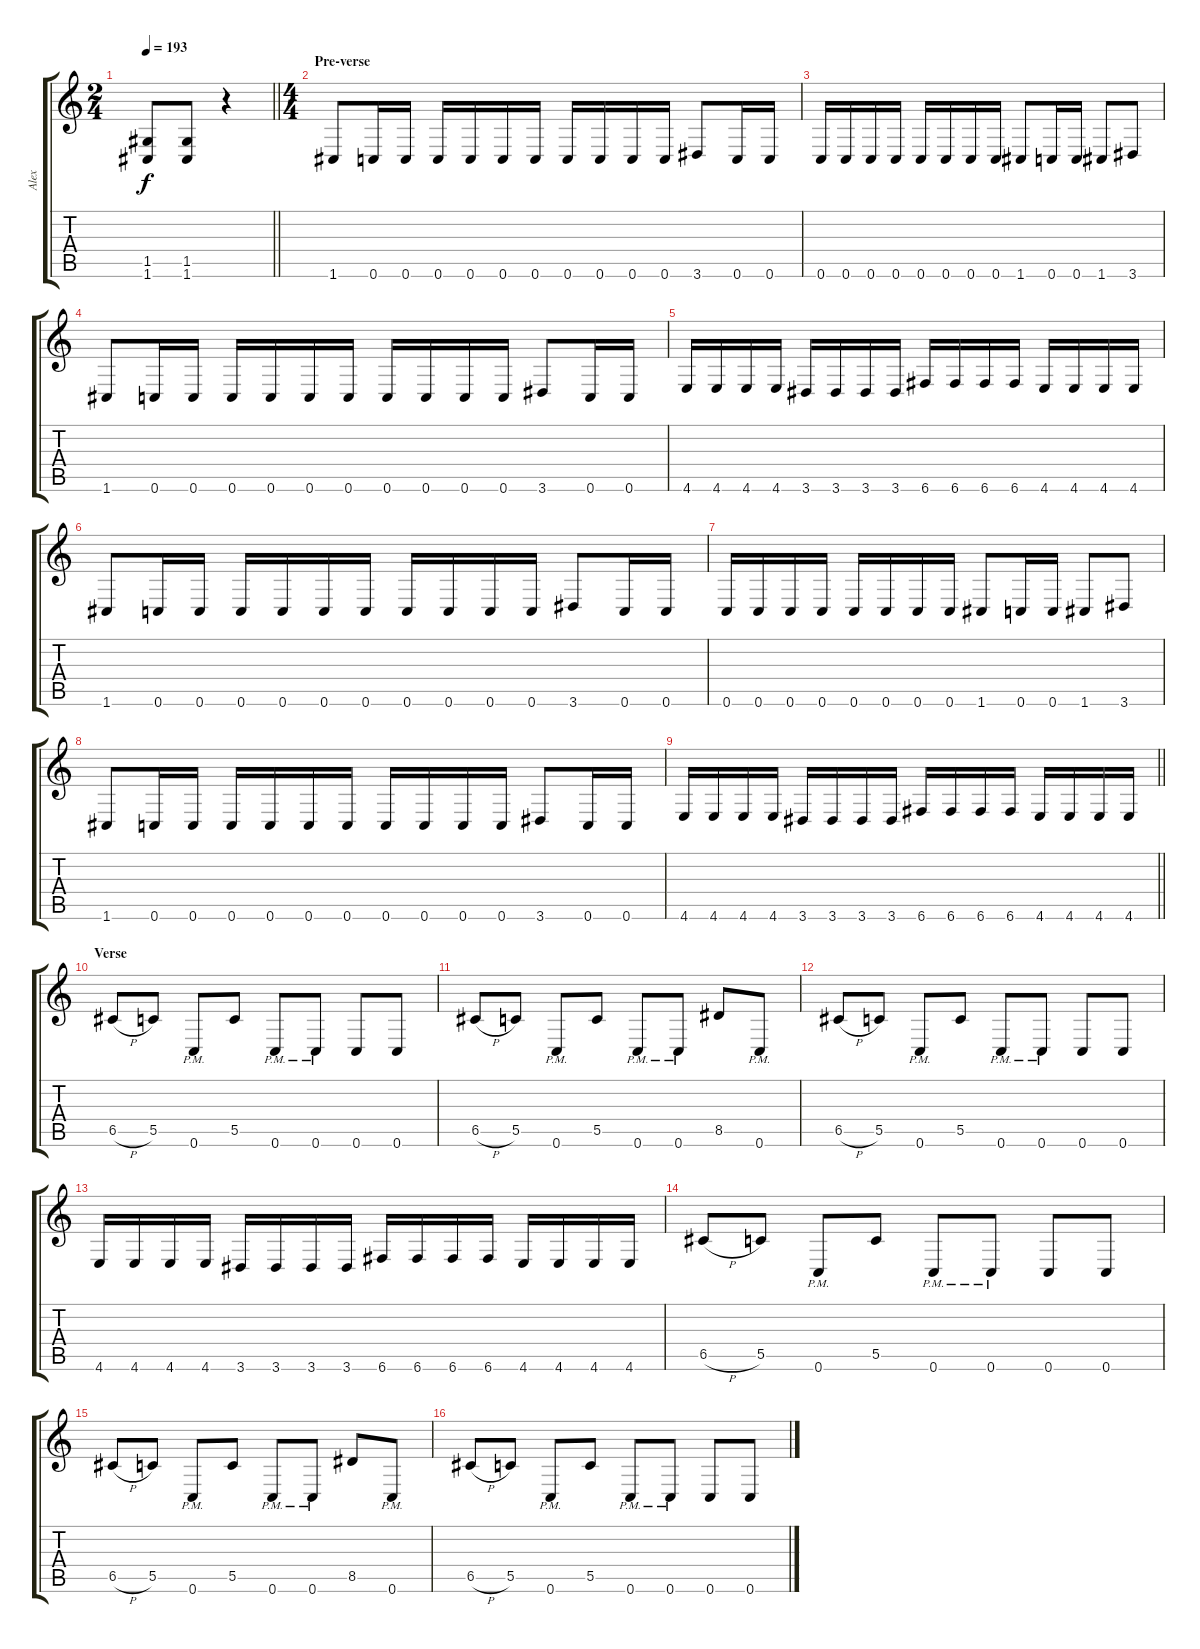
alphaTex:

\track ("Alex" "Alex") {instrument distortionguitar}
\staff {score tabs}
\tuning (D4 A3 F3 C3 G2 C2) {hide}
\ts (2 4)
\tempo 193
\clef g2
\barLineRight lightlight
\ks c
(1.5 1.6).8{dy f} (1.5 1.6).8 r.4 |
\ts (4 4)
\section ("" "Pre-verse")
1.6.8 0.6.16 0.6.16 0.6.16 0.6.16 0.6.16 0.6.16 0.6.16 0.6.16 0.6.16 0.6.16 3.6.8 0.6.16 0.6.16 |
0.6.16 0.6.16 0.6.16 0.6.16 0.6.16 0.6.16 0.6.16 0.6.16 1.6.8 0.6.16 0.6.16 1.6.8 3.6.8 |
1.6.8 0.6.16 0.6.16 0.6.16 0.6.16 0.6.16 0.6.16 0.6.16 0.6.16 0.6.16 0.6.16 3.6.8 0.6.16 0.6.16 |
4.6.16 4.6.16 4.6.16 4.6.16 3.6.16 3.6.16 3.6.16 3.6.16 6.6.16 6.6.16 6.6.16 6.6.16 4.6.16 4.6.16 4.6.16 4.6.16 |
1.6.8 0.6.16 0.6.16 0.6.16 0.6.16 0.6.16 0.6.16 0.6.16 0.6.16 0.6.16 0.6.16 3.6.8 0.6.16 0.6.16 |
0.6.16 0.6.16 0.6.16 0.6.16 0.6.16 0.6.16 0.6.16 0.6.16 1.6.8 0.6.16 0.6.16 1.6.8 3.6.8 |
1.6.8 0.6.16 0.6.16 0.6.16 0.6.16 0.6.16 0.6.16 0.6.16 0.6.16 0.6.16 0.6.16 3.6.8 0.6.16 0.6.16 |
\barLineRight lightlight
4.6.16 4.6.16 4.6.16 4.6.16 3.6.16 3.6.16 3.6.16 3.6.16 6.6.16 6.6.16 6.6.16 6.6.16 4.6.16 4.6.16 4.6.16 4.6.16 |
\section ("" "Verse")
6.5{h}.8 5.5.8 0.6{pm}.8 5.5.8 0.6{pm}.8 0.6{pm}.8 0.6.8 0.6.8 |
6.5{h}.8 5.5.8 0.6{pm}.8 5.5.8 0.6{pm}.8 0.6{pm}.8 8.5.8 0.6{pm}.8 |
6.5{h}.8 5.5.8 0.6{pm}.8 5.5.8 0.6{pm}.8 0.6{pm}.8 0.6.8 0.6.8 |
4.6.16 4.6.16 4.6.16 4.6.16 3.6.16 3.6.16 3.6.16 3.6.16 6.6.16 6.6.16 6.6.16 6.6.16 4.6.16 4.6.16 4.6.16 4.6.16 |
6.5{h}.8 5.5.8 0.6{pm}.8 5.5.8 0.6{pm}.8 0.6{pm}.8 0.6.8 0.6.8 |
6.5{h}.8 5.5.8 0.6{pm}.8 5.5.8 0.6{pm}.8 0.6{pm}.8 8.5.8 0.6{pm}.8 |
6.5{h}.8 5.5.8 0.6{pm}.8 5.5.8 0.6{pm}.8 0.6{pm}.8 0.6.8 0.6.8
